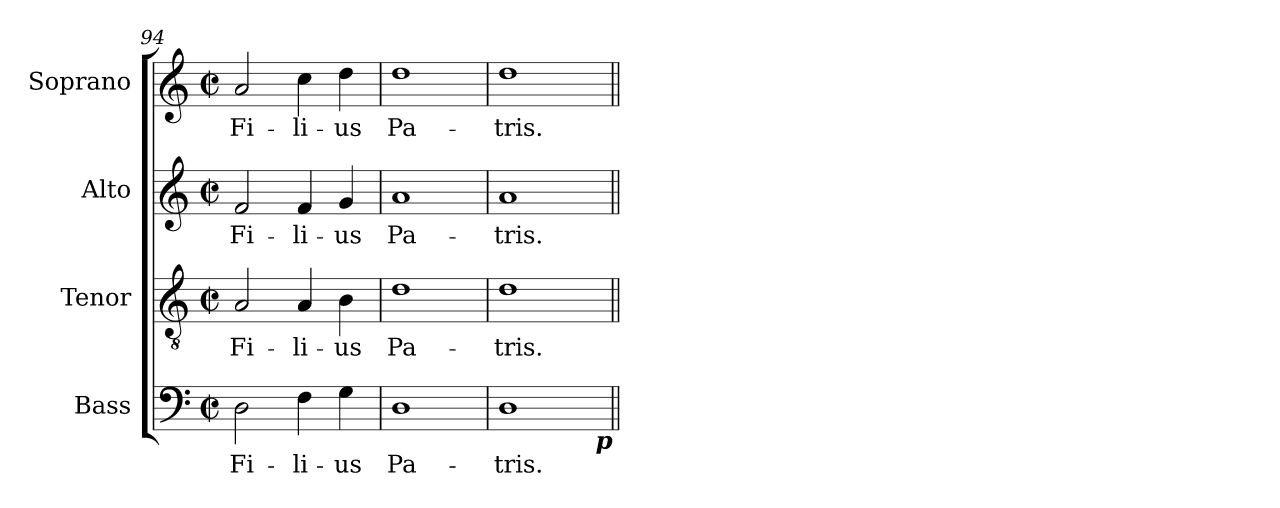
**kern	**text	**kern	**text	**kern	**text	**kern	**text
*part4	*part4	*part3	*part3	*part2	*part2	*part1	*part1
*staff4	*staff4	*staff3	*staff3	*staff2	*staff2	*staff1	*staff1
*I"Bass	*	*I"Tenor	*	*I"Alto	*	*I"Soprano	*
*clefF4	*	*clefGv2	*	*clefG2	*	*clefG2	*
*k[]	*	*k[]	*	*k[]	*	*k[]	*
*C:	*	*C:	*	*C:	*	*C:	*
*M2/2	*	*M2/2	*	*M2/2	*	*M2/2	*
*met(c|)	*	*met(c|)	*	*met(c|)	*	*met(c|)	*
=94	=94	=94	=94	=94	=94	=94	=94
2D\	Fi-	2A/	Fi-	2f/	Fi-	2a/	Fi-
4F\	-li-	4A/	-li-	4f/	-li-	4cc\	-li-
4G\	-us	4B\	-us	4g/	-us	4dd\	-us
=95	=95	=95	=95	=95	=95	=95	=95
1D	Pa-	1d	Pa-	1a	Pa-	1dd	Pa-
=96	=96	=96	=96	=96	=96	=96	=96
1D	-tris.	1d	-tris.	1a	-tris.	1dd	-tris.
16ryy	.	16ryy	.	16ryy	.	16ryy	.
!LO:TX:b:Bi:t=p	!	!	!	!	!	!	!
=||	=||	=||	=||	=||	=||	=||	=||
*-	*-	*-	*-	*-	*-	*-	*-
